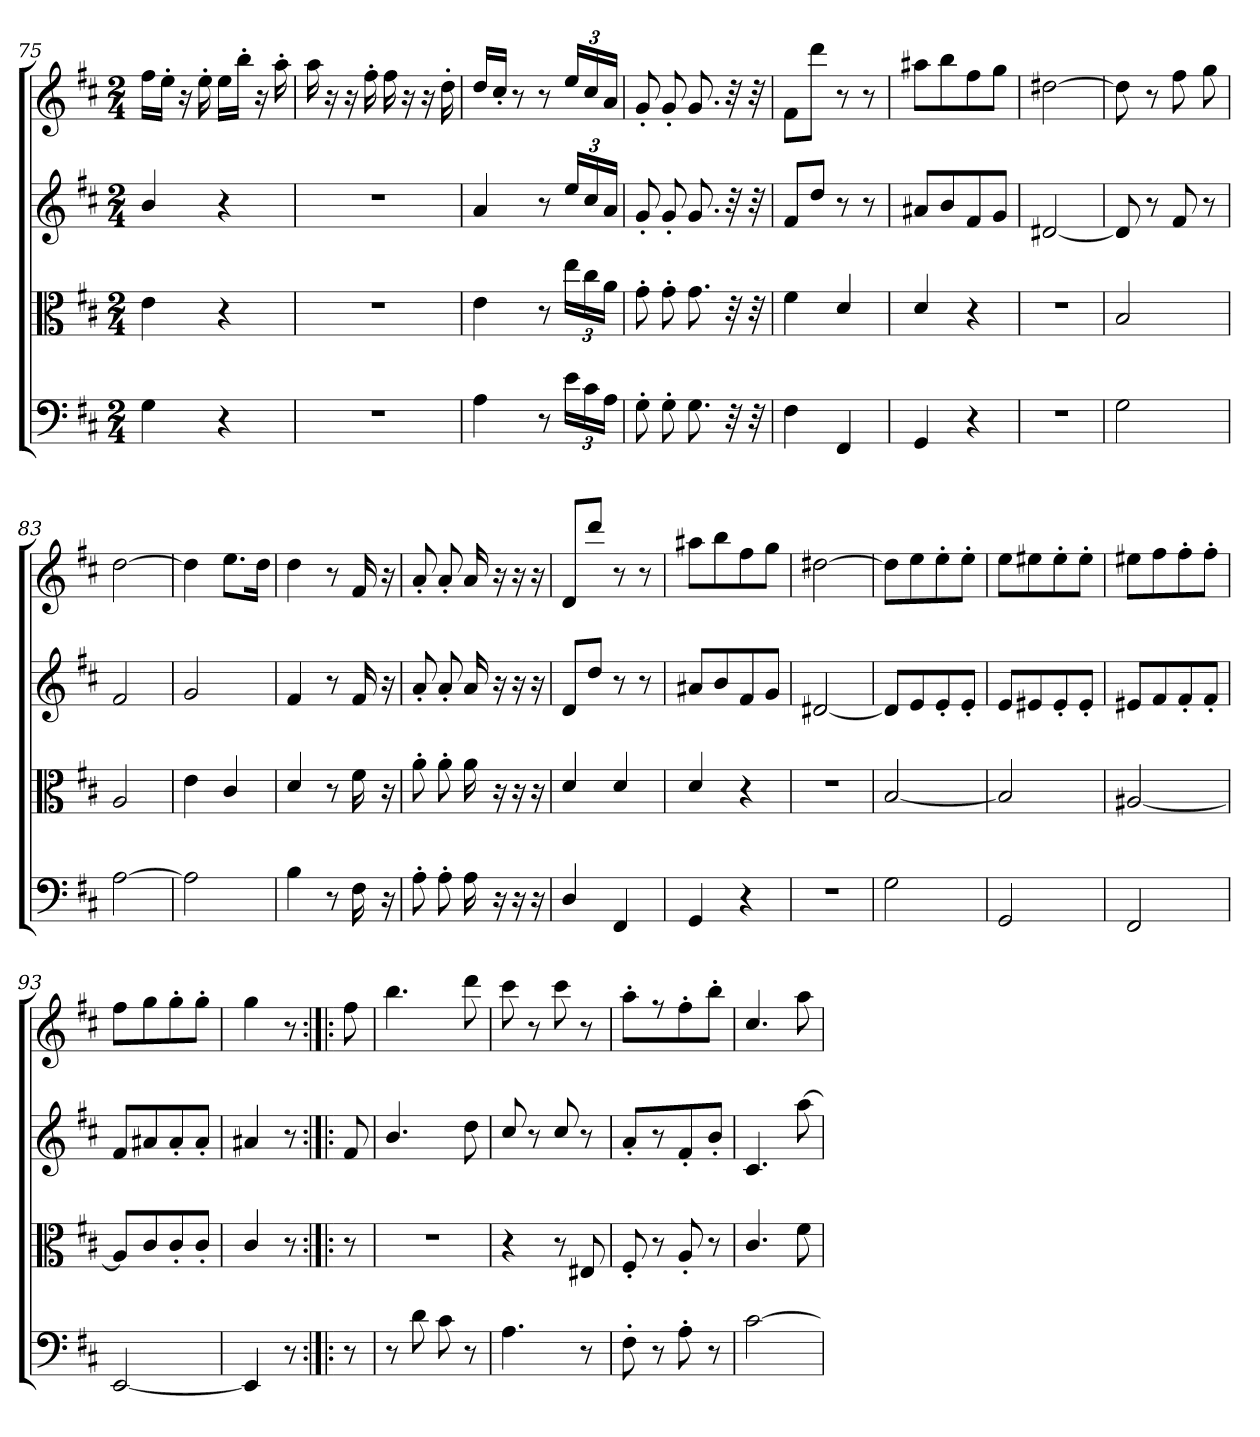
**kern	**kern	**kern	**kern
*part4	*part3	*part2	*part1
*staff4	*staff3	*staff2	*staff1
*clefF4	*clefC3	*clefG2	*clefG2
*k[f#c#]	*k[f#c#]	*k[f#c#]	*k[f#c#]
*b:	*b:	*b:	*b:
*M2/4	*M2/4	*M2/4	*M2/4
=75	=75	=75	=75
4G\	4e\	4b/	16ff#\LL
.	.	.	16ee'\JJ
.	.	.	16r
.	.	.	16ee'\
4r	4r	4r	16ee\LL
.	.	.	16bb'\JJ
.	.	.	16r
.	.	.	16aa'\
=76	=76	=76	=76
2r	2r	2r	16aa\
.	.	.	16r
.	.	.	16r
.	.	.	16ff#'\
.	.	.	16ff#\
.	.	.	16r
.	.	.	16r
.	.	.	16dd'\
=77	=77	=77	=77
4A\	4e\	4a/	16dd/LL
.	.	.	16cc#'/JJ
.	.	.	8r
8r	8r	8r	8r
24e\LL	24ee\LL	24ee/LL	24ee/LL
24c#\	24cc#\	24cc#/	24cc#/
24A\JJ	24a\JJ	24a/JJ	24a/JJ
=78	=78	=78	=78
8G'\	8g'\	8g'/	8g'/
8G'\	8g'\	8g'/	8g'/
8.G\	8.g\	8.g/	8.g/
32r	32r	32r	32r
32r	32r	32r	32r
=79	=79	=79	=79
4F#\	4f#\	8f#/L	8f#\L
.	.	8dd/J	8ddd\J
4FF#/	4d/	8r	8r
.	.	8r	8r
=80	=80	=80	=80
4GG/	4d/	8a#X/L	8aa#X\L
.	.	8b/	8bb\
4r	4r	8f#/	8ff#\
.	.	8g/J	8gg\J
=81	=81	=81	=81
2r	2r	[2d#X/	[2dd#X\
=82	=82	=82	=82
2G\	2B/	8d#/]	8dd#\]
.	.	8r	8r
.	.	8f#/	8ff#\
.	.	8r	8gg\
=83	=83	=83	=83
[2A\	2A/	2f#/	[2dd\
=84	=84	=84	=84
2A\]	4e\	2g/	4dd\]
.	4c#/	.	8.ee\L
.	.	.	16dd\Jk
=85	=85	=85	=85
4B\	4d/	4f#/	4dd\
8r	8r	8r	8r
16F#\	16f#\	16f#/	16f#/
16r	16r	16r	16r
=86	=86	=86	=86
8A'\	8a'\	8a'/	8a'/
8A'\	8a'\	8a'/	8a'/
16A\	16a\	16a/	16a/
16r	16r	16r	16r
16r	16r	16r	16r
16r	16r	16r	16r
=87	=87	=87	=87
4D/	4d/	8d/L	8d/L
.	.	8dd/J	8ddd/J
4FF#/	4d/	8r	8r
.	.	8r	8r
=88	=88	=88	=88
4GG/	4d/	8a#X/L	8aa#X\L
.	.	8b/	8bb\
4r	4r	8f#/	8ff#\
.	.	8g/J	8gg\J
=89	=89	=89	=89
2r	2r	[2d#X/	[2dd#X\
=90	=90	=90	=90
2G\	[2B/	8d#/L]	8dd#\L]
.	.	8e/	8ee\
.	.	8e'/	8ee'\
.	.	8e'/J	8ee'\J
=91	=91	=91	=91
2GG/	2B/]	8e/L	8ee\L
.	.	8e#X/	8ee#X\
.	.	8e#'/	8ee#'\
.	.	8e#'/J	8ee#'\J
=92	=92	=92	=92
2FF#/	[2A#X/	8e#X/L	8ee#X\L
.	.	8f#/	8ff#\
.	.	8f#'/	8ff#'\
.	.	8f#'/J	8ff#'\J
=93	=93	=93	=93
[2EE/	8A#/L]	8f#/L	8ff#\L
.	8c#/	8a#X/	8gg\
.	8c#'/	8a#'/	8gg'\
.	8c#'/J	8a#'/J	8gg'\J
=94	=94	=94	=94
4EE/]	4c#/	4a#X/	4gg\
8r	8r	8r	8r
=:|!|:	=:|!|:	=:|!|:	=:|!|:
8r	8r	8f#/	8ff#\
=95	=95	=95	=95
8r	2r	4.b/	4.bb\
8d\	.	.	.
8c#\	.	.	.
8r	.	8dd\	8ddd\
=96	=96	=96	=96
4.A\	4r	8cc#/	8ccc#\
.	.	8r	8r
.	8r	8cc#/	8ccc#\
8r	8E#X/	8r	8r
=97	=97	=97	=97
8F#'\	8F#'/	8a'/L	8aa'\L
8r	8r	8r	8r
8A'\	8A'/	8f#'/	8ff#'\
8r	8r	8b'/J	8bb'\J
=98	=98	=98	=98
[2c#\	4.c#/	4.c#/	4.cc#/
.	8f#\	[8aa\	8aa\
=	=	=	=
*-	*-	*-	*-
